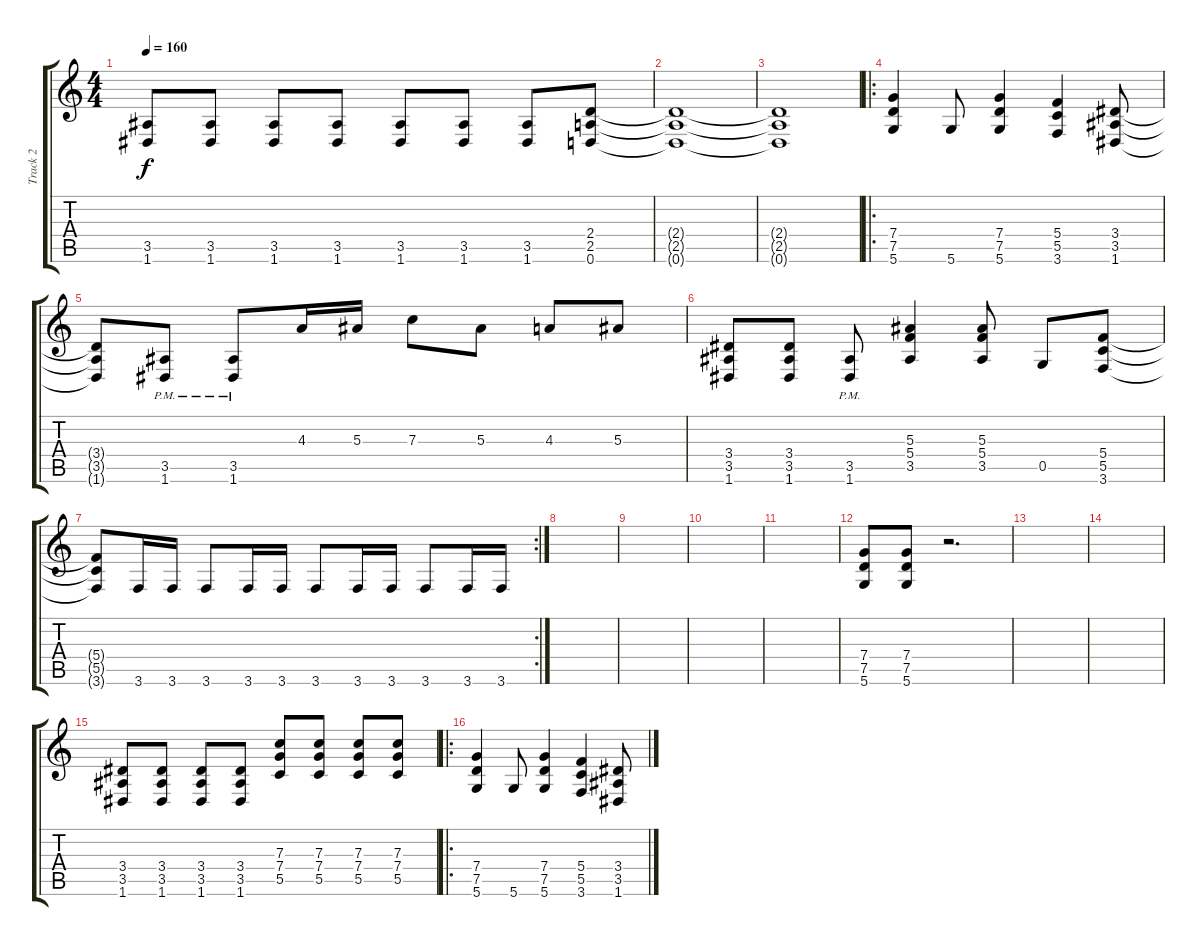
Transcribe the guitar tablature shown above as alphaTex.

\track ("Track 2" "Track 2") {instrument distortionguitar}
\staff {score tabs}
\tuning (D4 A3 F3 C3 G2 D2) {hide}
\ts (4 4)
\tempo 160
\clef g2
\ks c
(3.5 1.6).8{dy f} (3.5 1.6).8 (3.5 1.6).8 (3.5 1.6).8 (3.5 1.6).8 (3.5 1.6).8 (3.5 1.6).8 (2.4 2.5 0.6).8 |
(2.4{t} 2.5{t} 0.6{t}).1 |
(2.4{t} 2.5{t} 0.6{t}).1 |
\ro
(7.4 7.5 5.6).4 5.6.8 (7.4 7.5 5.6).4 (5.4 5.5 3.6).4 (3.4 3.5 1.6).8 |
(3.4{t} 3.5{t} 1.6{t}).8 (3.5{pm} 1.6{pm}).8 (3.5{pm} 1.6{pm}).8 4.3.16 5.3.16 7.3.8 5.3.8 4.3.8 5.3.8 |
(3.4 3.5 1.6).8 (3.4 3.5 1.6).8 (3.5{pm} 1.6{pm}).8 (5.3 5.4 3.5).4 (5.3 5.4 3.5).8 0.5.8 (5.4 5.5 3.6).8 |
\rc 2
(5.4{t} 5.5{t} 3.6{t}).8 3.6.16 3.6.16 3.6.8 3.6.16 3.6.16 3.6.8 3.6.16 3.6.16 3.6.8 3.6.16 3.6.16 |
|
|
|
|
(7.4 7.5 5.6).8 (7.4 7.5 5.6).8 r.2{d} |
|
|
(3.4 3.5 1.6).8 (3.4 3.5 1.6).8 (3.4 3.5 1.6).8 (3.4 3.5 1.6).8 (7.3 7.4 5.5).8 (7.3 7.4 5.5).8 (7.3 7.4 5.5).8 (7.3 7.4 5.5).8 |
\ro
(7.4 7.5 5.6).4 5.6.8 (7.4 7.5 5.6).4 (5.4 5.5 3.6).4 (3.4 3.5 1.6).8
